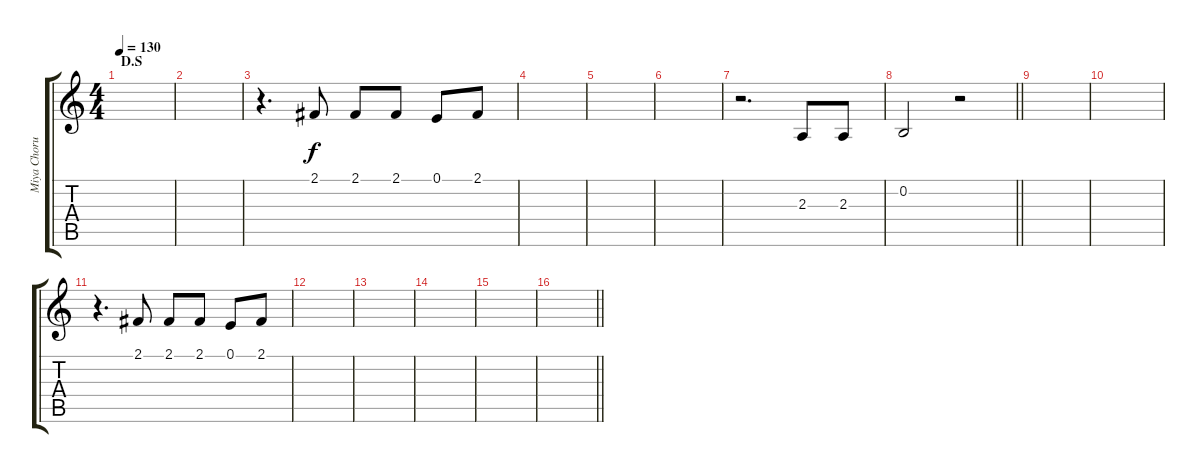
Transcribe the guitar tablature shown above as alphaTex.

\track ("Miya Chorus" "Miya Choru") {instrument baritonesax}
\staff {score tabs}
\tuning (E4 B3 G3 D3 A2 E2) {hide}
\ts (4 4)
\section ("" "D.S")
\tempo 130
\clef g2
\ks c
|
|
r.4{d} 2.1.8 2.1.8 2.1.8 0.1.8 2.1.8 |
|
|
|
r.2{d} 2.3.8 2.3.8 |
\barLineRight lightlight
0.2.2 r.2 |
|
|
r.4{d} 2.1.8 2.1.8 2.1.8 0.1.8 2.1.8 |
|
|
|
|
\barLineRight lightlight
